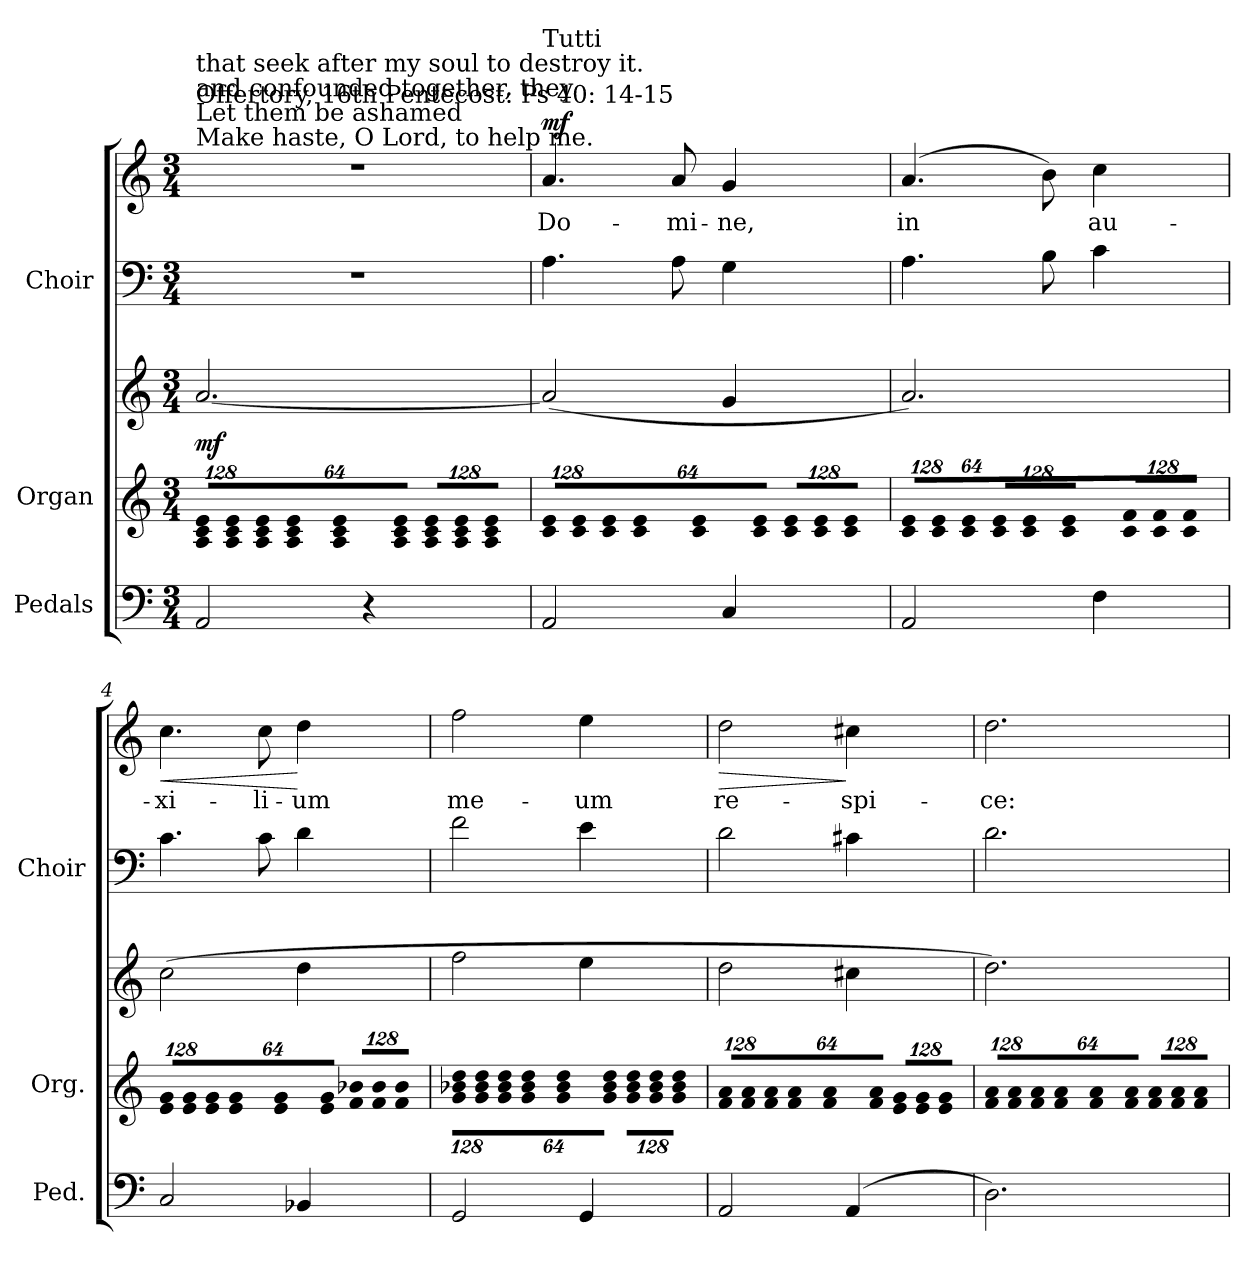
**kern	**kern	**kern	**dynam	**kern	**kern	**text	**dynam
*part3	*part2	*part2	*part2	*part1	*part1	*part1	*part1
*staff5	*staff4	*staff3	*staff3/4	*staff2	*staff1	*staff1	*staff1/2
*I"Pedals	*I"Organ	*	*	*I"Choir	*	*	*
*I'Ped.	*I'Org.	*	*	*I'Choir	*	*	*
!!LO:PB:g=z
*clefF4	*clefG2	*clefG2	*	*clefF4	*clefG2	*	*
*k[]	*k[]	*k[]	*	*k[]	*k[]	*	*
*C:	*C:	*C:	*	*C:	*C:	*	*
*M3/4	*M3/4	*M3/4	*	*M3/4	*M3/4	*	*
*MM80	*MM80	*MM80	*	*MM80	*MM80	*	*
*	*Xbrackettup	*	*	*	*	*	*
=1	=1	=1	=1	=1	=1	=1	=1
!	!	!	!	!	!LO:TX:a:t=Offertory, 16th Pentecost&colon; Ps 40&colon; 14-15	!	!
!	!	!	!	!	!LO:TX:t=Make haste, O Lord, to help me.	!	!
!	!	!	!	!	!LO:TX:t=Let them be ashamed	!	!
!	!	!	!	!	!LO:TX:t=and confounded together, they	!	!
!	!	!	!	!	!LO:TX:t=that seek after my soul to destroy it.	!	!
!	!LO:N:vis=8	!	!	!LO:N:vis=1	!LO:N:vis=1	!	!
2AAi/	1024%85Ai/ 1024%85ci 1024%85eiL	[2.ai/	mf	2.r	2.r	.	.
!	!LO:N:vis=8	!	!	!	!	!	!
.	1024%85Ai/ 1024%85ci 1024%85ei	.	.	.	.	.	.
!	!LO:N:vis=8	!	!	!	!	!	!
.	512%43Ai/ 512%43ci 512%43ei	.	.	.	.	.	.
!	!LO:N:vis=8	!	!	!	!	!	!
.	1024%85Ai/ 1024%85ci 1024%85ei	.	.	.	.	.	.
!	!LO:N:vis=8	!	!	!	!	!	!
.	1024%85Ai/ 1024%85ci 1024%85ei	.	.	.	.	.	.
!	!LO:N:vis=8	!	!	!	!	!	!
.	512%43Ai/ 512%43ci 512%43eiJ	.	.	.	.	.	.
!	!LO:N:vis=8	!	!	!	!	!	!
4r	1024%85Ai/ 1024%85ci 1024%85eiL	.	.	.	.	.	.
!	!LO:N:vis=8	!	!	!	!	!	!
.	1024%85Ai/ 1024%85ci 1024%85ei	.	.	.	.	.	.
!	!LO:N:vis=8	!	!	!	!	!	!
.	512%43Ai/ 512%43ci 512%43eiJ	.	.	.	.	.	.
=2	=2	=2	=2	=2	=2	=2	=2
!	!LO:N:vis=8	!	!	!	!	!	!
!	!	!	!	!	!LO:TX:a:t=Tutti	!	!
!	!	!	!	!	!	!LO:LY:b:color=#000000	!
2AAi/	1024%85ci/ 1024%85eiL	(2ai/]	.	4.Ai\	4.ai/	Do-	mf
!	!LO:N:vis=8	!	!	!	!	!	!
.	1024%85ci/ 1024%85ei	.	.	.	.	.	.
!	!LO:N:vis=8	!	!	!	!	!	!
.	512%43ci/ 512%43ei	.	.	.	.	.	.
!	!LO:N:vis=8	!	!	!	!	!	!
.	1024%85ci/ 1024%85ei	.	.	.	.	.	.
!	!LO:N:vis=8	!	!	!	!	!	!
.	1024%85ci/ 1024%85ei	.	.	.	.	.	.
!	!	!	!	!	!	!LO:LY:b:color=#000000	!
.	.	.	.	8Ai\	8ai/	-mi-	.
!	!LO:N:vis=8	!	!	!	!	!	!
.	512%43ci/ 512%43eiJ	.	.	.	.	.	.
!	!LO:N:vis=8	!	!	!	!	!	!
!	!	!	!	!	!	!LO:LY:b:color=#000000	!
4Ci/	1024%85ci/ 1024%85eiL	4gi/	.	4Gi\	4gi/	-ne,	.
!	!LO:N:vis=8	!	!	!	!	!	!
.	1024%85ci/ 1024%85ei	.	.	.	.	.	.
!	!LO:N:vis=8	!	!	!	!	!	!
.	512%43ci/ 512%43eiJ	.	.	.	.	.	.
=3	=3	=3	=3	=3	=3	=3	=3
!	!LO:N:vis=8	!	!	!	!	!	!
!	!	!	!	!	!	!LO:LY:b:color=#000000	!
2AAi/	1024%85ci/ 1024%85eiL	2.ai/)	.	4.Ai\	(4.ai/	in	.
!	!LO:N:vis=8	!	!	!	!	!	!
.	1024%85ci/ 1024%85ei	.	.	.	.	.	.
!	!LO:N:vis=8	!	!	!	!	!	!
.	512%43ci/ 512%43eiJ	.	.	.	.	.	.
!	!LO:N:vis=8	!	!	!	!	!	!
.	1024%85ci/ 1024%85eiL	.	.	.	.	.	.
!	!LO:N:vis=8	!	!	!	!	!	!
.	1024%85ci/ 1024%85ei	.	.	.	.	.	.
.	.	.	.	8Bi\	8bi\)	.	.
!	!LO:N:vis=8	!	!	!	!	!	!
.	512%43ci/ 512%43eiJ	.	.	.	.	.	.
!	!LO:N:vis=8	!	!	!	!	!	!
!	!	!	!	!	!	!LO:LY:b:color=#000000	!
4Fi\	1024%85ci/ 1024%85fiL	.	.	4ci\	4cci\	au-	.
!	!LO:N:vis=8	!	!	!	!	!	!
.	1024%85ci/ 1024%85fi	.	.	.	.	.	.
!	!LO:N:vis=8	!	!	!	!	!	!
.	512%43ci/ 512%43fiJ	.	.	.	.	.	.
=4	=4	=4	=4	=4	=4	=4	=4
!	!LO:N:vis=8	!	!	!	!	!	!
!	!	!	!	!	!	!LO:LY:b:color=#000000	!LO:HP:b
2Ci/	1024%85ei/ 1024%85giL	(2cci\	.	4.ci\	4.cci\	-xi-	<
!	!LO:N:vis=8	!	!	!	!	!	!
.	1024%85ei/ 1024%85gi	.	.	.	.	.	.
!	!LO:N:vis=8	!	!	!	!	!	!
.	512%43ei/ 512%43gi	.	.	.	.	.	.
!	!LO:N:vis=8	!	!	!	!	!	!
.	1024%85ei/ 1024%85gi	.	.	.	.	.	.
!	!LO:N:vis=8	!	!	!	!	!	!
.	1024%85ei/ 1024%85gi	.	.	.	.	.	.
!	!	!	!	!	!	!LO:LY:b:color=#000000	!
.	.	.	.	8ci\	8cci\	-li-	.
!	!LO:N:vis=8	!	!	!	!	!	!
.	512%43ei/ 512%43giJ	.	.	.	.	.	.
!	!LO:N:vis=8	!	!	!	!	!	!
!	!	!	!	!	!	!LO:LY:b:color=#000000	!
4BB-Xi/	1024%85fi/ 1024%85b-XiL	4ddi\	.	4di\	4ddi\	-um	[
!	!LO:N:vis=8	!	!	!	!	!	!
.	1024%85fi/ 1024%85b-i	.	.	.	.	.	.
!	!LO:N:vis=8	!	!	!	!	!	!
.	512%43fi/ 512%43b-iJ	.	.	.	.	.	.
=5	=5	=5	=5	=5	=5	=5	=5
!	!LO:N:vis=8	!	!	!	!	!	!
!	!	!	!	!	!	!LO:LY:b:color=#000000	!
2GGi/	1024%85gi\ 1024%85b-Xi 1024%85ddiL	2ffi\	.	2fi\	2ffi\	me-	.
!	!LO:N:vis=8	!	!	!	!	!	!
.	1024%85gi\ 1024%85b-i 1024%85ddi	.	.	.	.	.	.
!	!LO:N:vis=8	!	!	!	!	!	!
.	512%43gi\ 512%43b-i 512%43ddi	.	.	.	.	.	.
!	!LO:N:vis=8	!	!	!	!	!	!
.	1024%85gi\ 1024%85b-i 1024%85ddi	.	.	.	.	.	.
!	!LO:N:vis=8	!	!	!	!	!	!
.	1024%85gi\ 1024%85b-i 1024%85ddi	.	.	.	.	.	.
!	!LO:N:vis=8	!	!	!	!	!	!
.	512%43gi\ 512%43b-i 512%43ddiJ	.	.	.	.	.	.
!	!LO:N:vis=8	!	!	!	!	!	!
!	!	!	!	!	!	!LO:LY:b:color=#000000	!
4GGi/	1024%85gi\ 1024%85b-i 1024%85ddiL	4eei\	.	4ei\	4eei\	-um	.
!	!LO:N:vis=8	!	!	!	!	!	!
.	1024%85gi\ 1024%85b-i 1024%85ddi	.	.	.	.	.	.
!	!LO:N:vis=8	!	!	!	!	!	!
.	512%43gi\ 512%43b-i 512%43ddiJ	.	.	.	.	.	.
!!LO:LB:g=z
=6	=6	=6	=6	=6	=6	=6	=6
!	!LO:N:vis=8	!	!	!	!	!	!
!	!	!	!	!	!	!LO:LY:b:color=#000000	!LO:HP:b
2AAi/	1024%85fi/ 1024%85aiL	2ddi\	.	2di\	2ddi\	re-	>
!	!LO:N:vis=8	!	!	!	!	!	!
.	1024%85fi/ 1024%85ai	.	.	.	.	.	.
!	!LO:N:vis=8	!	!	!	!	!	!
.	512%43fi/ 512%43ai	.	.	.	.	.	.
!	!LO:N:vis=8	!	!	!	!	!	!
.	1024%85fi/ 1024%85ai	.	.	.	.	.	.
!	!LO:N:vis=8	!	!	!	!	!	!
.	1024%85fi/ 1024%85ai	.	.	.	.	.	.
!	!LO:N:vis=8	!	!	!	!	!	!
.	512%43fi/ 512%43aiJ	.	.	.	.	.	.
!	!LO:N:vis=8	!	!	!	!	!	!
!	!	!	!	!	!	!LO:LY:b:color=#000000	!
(4AAi/	1024%85ei/ 1024%85giL	4cc#Xi\	.	4c#Xi\	4cc#Xi\	-spi-	]
!	!LO:N:vis=8	!	!	!	!	!	!
.	1024%85ei/ 1024%85gi	.	.	.	.	.	.
!	!LO:N:vis=8	!	!	!	!	!	!
.	512%43ei/ 512%43giJ	.	.	.	.	.	.
=7	=7	=7	=7	=7	=7	=7	=7
!	!LO:N:vis=8	!	!	!	!	!	!
!	!	!	!	!	!	!LO:LY:b:color=#000000	!
2.Di\)	1024%85fi/ 1024%85aiL	2.ddi\)	.	2.di\	2.ddi\	-ce:	.
!	!LO:N:vis=8	!	!	!	!	!	!
.	1024%85fi/ 1024%85ai	.	.	.	.	.	.
!	!LO:N:vis=8	!	!	!	!	!	!
.	512%43fi/ 512%43ai	.	.	.	.	.	.
!	!LO:N:vis=8	!	!	!	!	!	!
.	1024%85fi/ 1024%85ai	.	.	.	.	.	.
!	!LO:N:vis=8	!	!	!	!	!	!
.	1024%85fi/ 1024%85ai	.	.	.	.	.	.
!	!LO:N:vis=8	!	!	!	!	!	!
.	512%43fi/ 512%43aiJ	.	.	.	.	.	.
!	!LO:N:vis=8	!	!	!	!	!	!
.	1024%85fi/ 1024%85aiL	.	.	.	.	.	.
!	!LO:N:vis=8	!	!	!	!	!	!
.	1024%85fi/ 1024%85ai	.	.	.	.	.	.
!	!LO:N:vis=8	!	!	!	!	!	!
.	512%43fi/ 512%43aiJ	.	.	.	.	.	.
=	=	=	=	=	=	=	=
*-	*-	*-	*-	*-	*-	*-	*-
